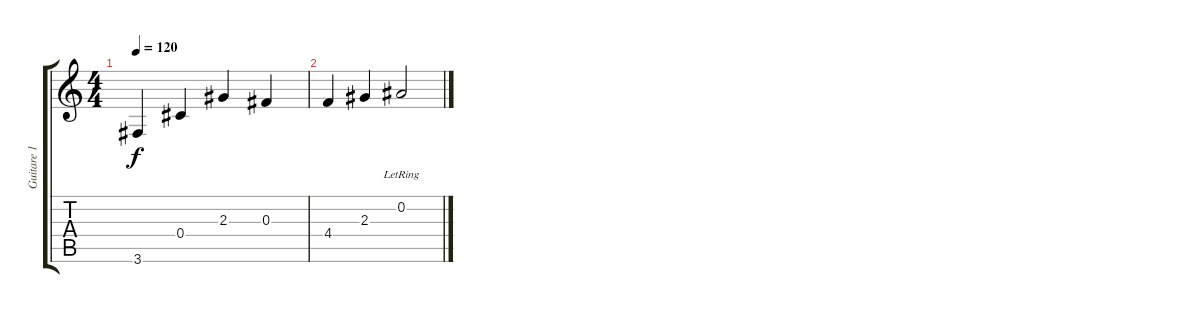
\track ("Guitare 1" "Guitare 1") {instrument overdrivenguitar}
\staff {score tabs}
\tuning (Eb4 Bb3 Gb3 Db3 Ab2 Eb2) {hide}
\ts (4 4)
\tempo 120
\clef g2
\ks c
3.6.4{dy f} 0.4.4 2.3.4 0.3.4 |
4.4.4 2.3.4 0.2{lr}.2
